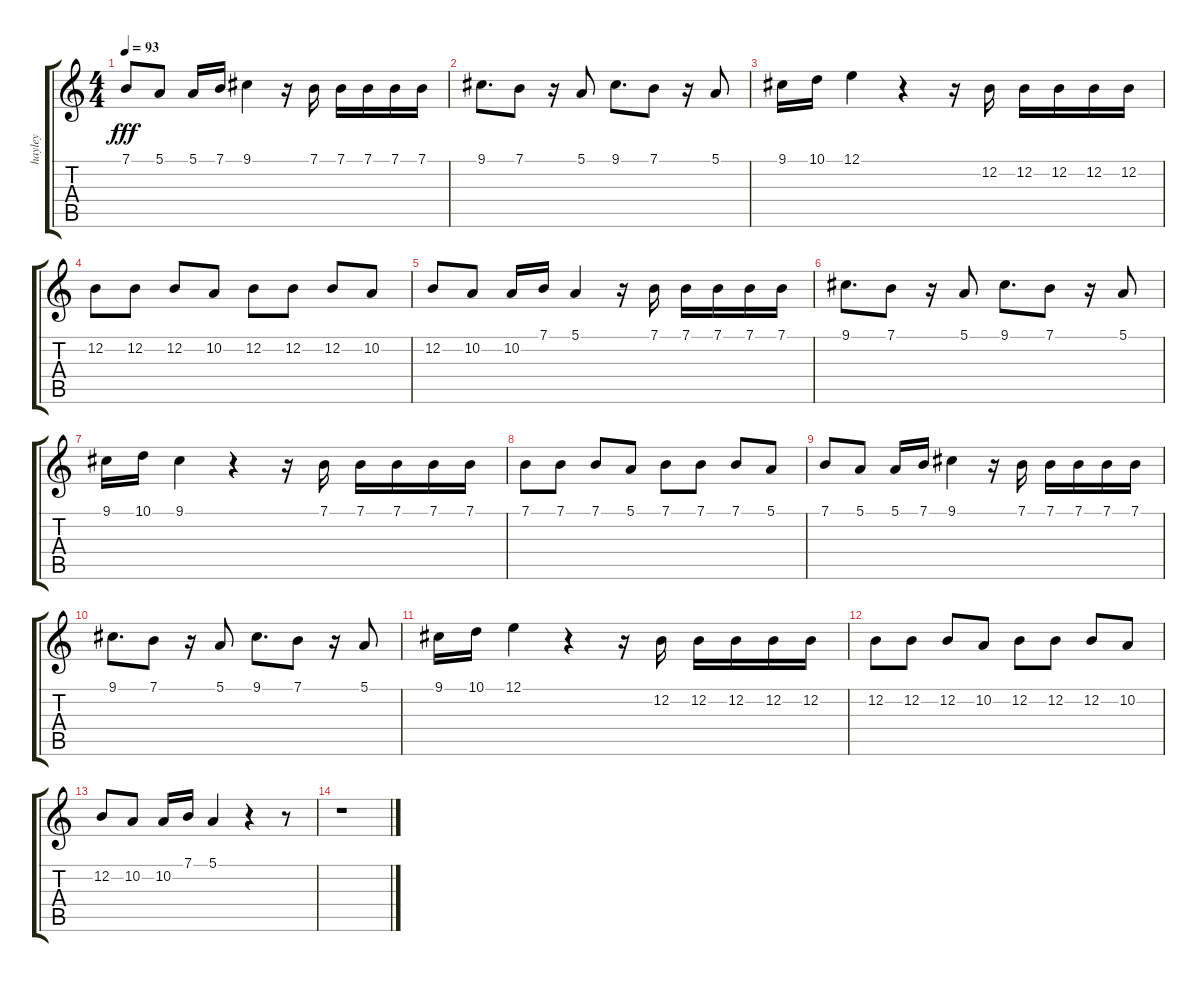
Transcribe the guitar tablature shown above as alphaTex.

\track ("hayley" "hayley") {instrument flute}
\staff {score tabs}
\tuning (E4 B3 G3 D3 A2 E2) {hide}
\ts (4 4)
\tempo 93
\clef g2
\ks c
7.1.8{dy fff} 5.1.8 5.1.16 7.1.16 9.1.4 r.16 7.1.16 7.1.16 7.1.16 7.1.16 7.1.16 |
9.1.8{d} 7.1.8 r.16 5.1.8 9.1.8{d} 7.1.8 r.16 5.1.8 |
9.1.16 10.1.16 12.1.4 r.4 r.16 12.2.16 12.2.16 12.2.16 12.2.16 12.2.16 |
12.2.8 12.2.8 12.2.8 10.2.8 12.2.8 12.2.8 12.2.8 10.2.8 |
12.2.8 10.2.8 10.2.16 7.1.16 5.1.4 r.16 7.1.16 7.1.16 7.1.16 7.1.16 7.1.16 |
9.1.8{d} 7.1.8 r.16 5.1.8 9.1.8{d} 7.1.8 r.16 5.1.8 |
9.1.16 10.1.16 9.1.4 r.4 r.16 7.1.16 7.1.16 7.1.16 7.1.16 7.1.16 |
7.1.8 7.1.8 7.1.8 5.1.8 7.1.8 7.1.8 7.1.8 5.1.8 |
7.1.8 5.1.8 5.1.16 7.1.16 9.1.4 r.16 7.1.16 7.1.16 7.1.16 7.1.16 7.1.16 |
9.1.8{d} 7.1.8 r.16 5.1.8 9.1.8{d} 7.1.8 r.16 5.1.8 |
9.1.16 10.1.16 12.1.4 r.4 r.16 12.2.16 12.2.16 12.2.16 12.2.16 12.2.16 |
12.2.8 12.2.8 12.2.8 10.2.8 12.2.8 12.2.8 12.2.8 10.2.8 |
12.2.8 10.2.8 10.2.16 7.1.16 5.1.4 r.4 r.8 |
r.1
